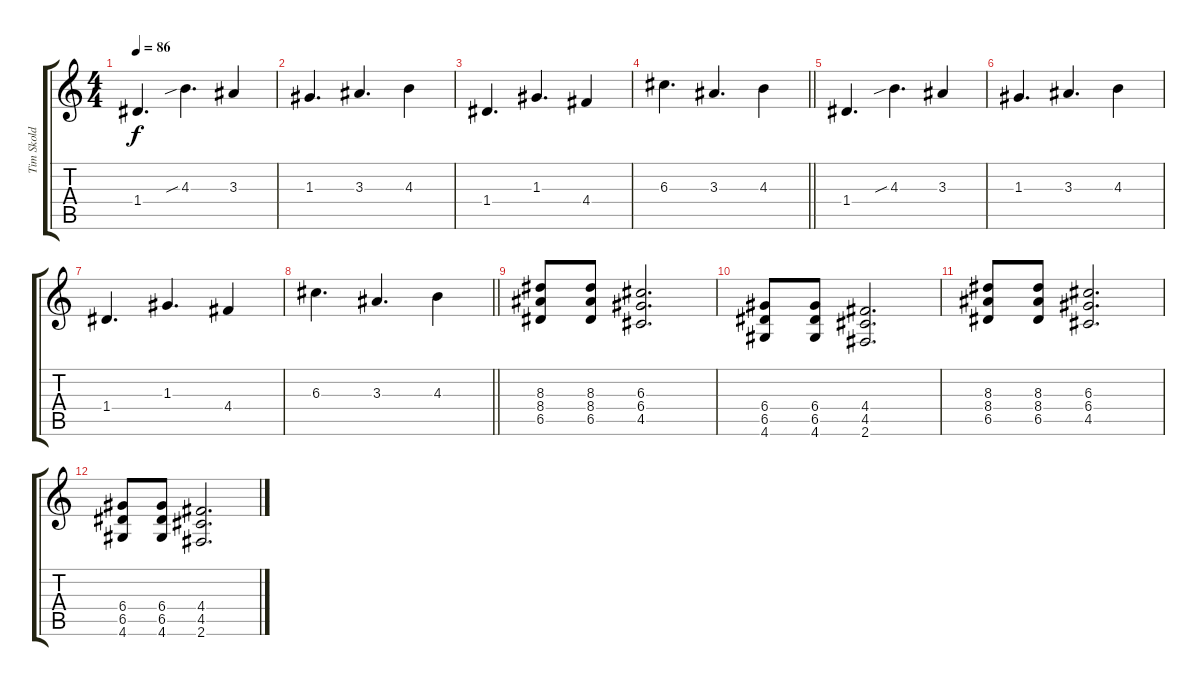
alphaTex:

\track ("Tim Skold I" "Tim Skold ") {instrument overdrivenguitar}
\staff {score tabs}
\tuning (E4 B3 G3 D3 A2 E2) {hide}
\ts (4 4)
\tempo 86
\clef g2
\ks c
1.4.4{d dy f volume 6} 4.3{sib}.4{d} 3.3.4 |
1.3.4{d} 3.3.4{d} 4.3.4 |
1.4.4{d} 1.3.4{d} 4.4.4 |
\barLineRight lightlight
6.3.4{d} 3.3.4{d} 4.3.4 |
1.4.4{d volume 0} 4.3{sib}.4{d} 3.3.4 |
1.3.4{d} 3.3.4{d} 4.3.4 |
1.4.4{d} 1.3.4{d} 4.4.4 |
\barLineRight lightlight
6.3.4{d} 3.3.4{d} 4.3.4 |
(8.3 8.4 6.5).8{volume 5 instrument overdrivenguitar} (8.3 8.4 6.5).8{volume 0} (6.3 6.4 4.5).2{d} |
(6.4 6.5 4.6).8 (6.4 6.5 4.6).8 (4.4 4.5 2.6).2{d} |
(8.3 8.4 6.5).8 (8.3 8.4 6.5).8 (6.3 6.4 4.5).2{d} |
(6.4 6.5 4.6).8 (6.4 6.5 4.6).8 (4.4 4.5 2.6).2{d}
